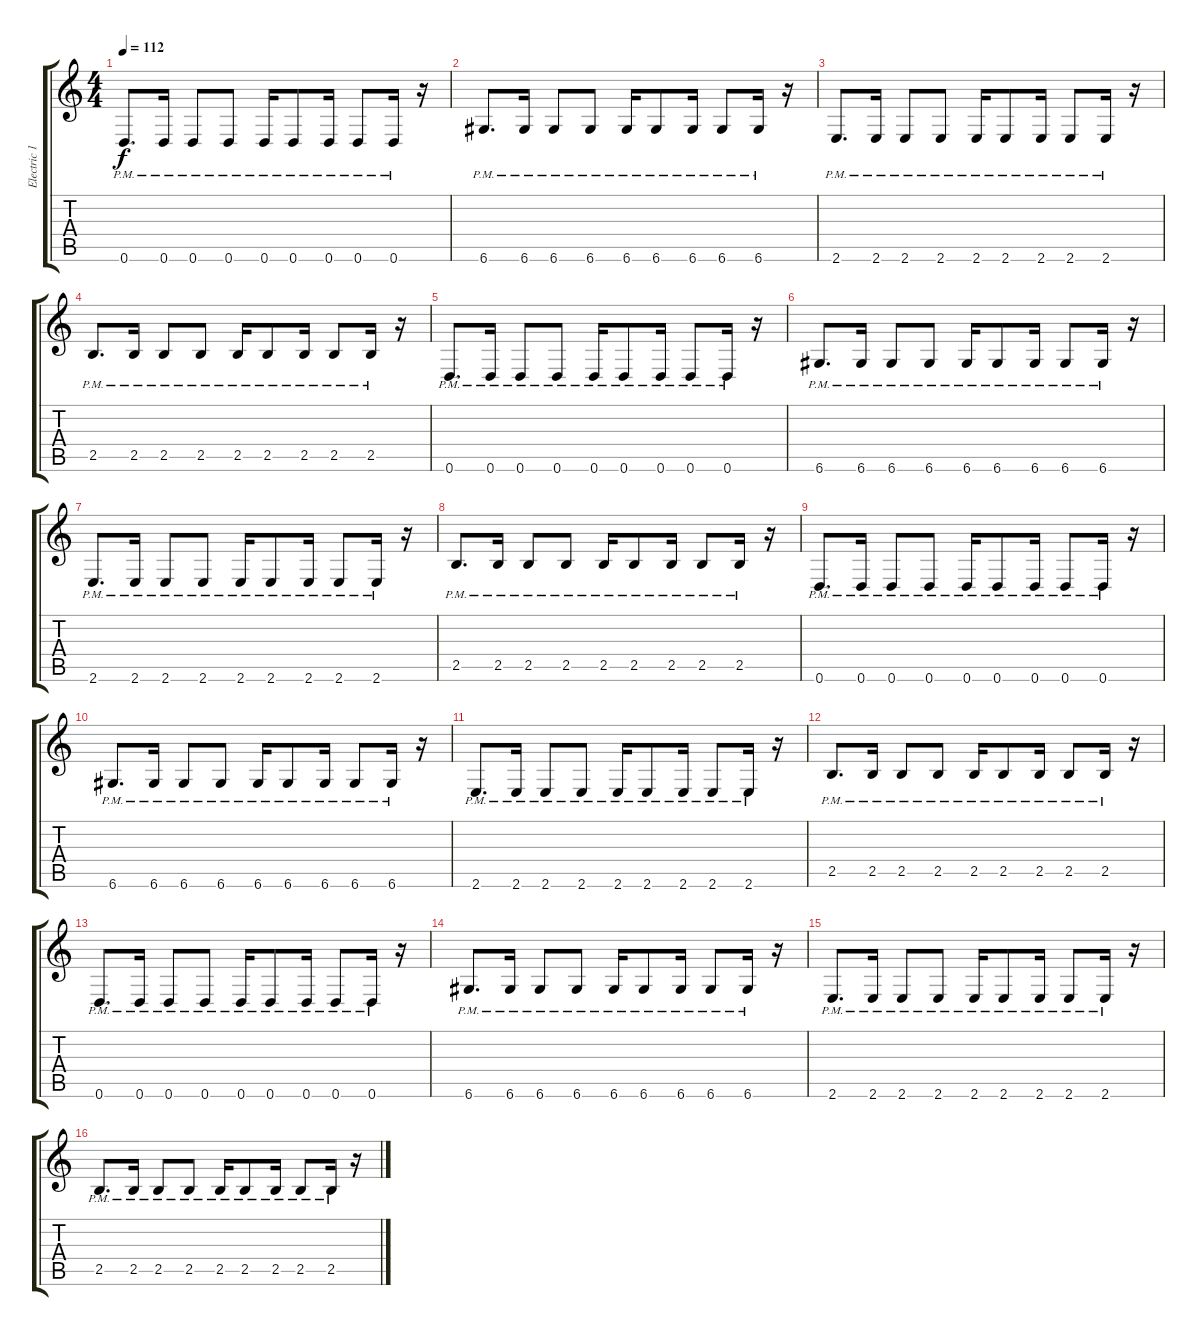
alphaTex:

\track ("Electric 1" "Electric 1") {instrument distortionguitar}
\staff {score tabs}
\tuning (E4 B3 G3 D3 A2 D2) {hide}
\ts (4 4)
\tempo 112
\clef g2
\ks c
0.6{pm}.8{d dy f} 0.6{pm}.16 0.6{pm}.8 0.6{pm}.8 0.6{pm}.16 0.6{pm}.8 0.6{pm}.16 0.6{pm}.8 0.6{pm}.16 r.16 |
6.6{pm}.8{d} 6.6{pm}.16 6.6{pm}.8 6.6{pm}.8 6.6{pm}.16 6.6{pm}.8 6.6{pm}.16 6.6{pm}.8 6.6{pm}.16 r.16 |
2.6{pm}.8{d} 2.6{pm}.16 2.6{pm}.8 2.6{pm}.8 2.6{pm}.16 2.6{pm}.8 2.6{pm}.16 2.6{pm}.8 2.6{pm}.16 r.16 |
2.5{pm}.8{d} 2.5{pm}.16 2.5{pm}.8 2.5{pm}.8 2.5{pm}.16 2.5{pm}.8 2.5{pm}.16 2.5{pm}.8 2.5{pm}.16 r.16 |
0.6{pm}.8{d} 0.6{pm}.16 0.6{pm}.8 0.6{pm}.8 0.6{pm}.16 0.6{pm}.8 0.6{pm}.16 0.6{pm}.8 0.6{pm}.16 r.16 |
6.6{pm}.8{d} 6.6{pm}.16 6.6{pm}.8 6.6{pm}.8 6.6{pm}.16 6.6{pm}.8 6.6{pm}.16 6.6{pm}.8 6.6{pm}.16 r.16 |
2.6{pm}.8{d} 2.6{pm}.16 2.6{pm}.8 2.6{pm}.8 2.6{pm}.16 2.6{pm}.8 2.6{pm}.16 2.6{pm}.8 2.6{pm}.16 r.16 |
2.5{pm}.8{d} 2.5{pm}.16 2.5{pm}.8 2.5{pm}.8 2.5{pm}.16 2.5{pm}.8 2.5{pm}.16 2.5{pm}.8 2.5{pm}.16 r.16 |
0.6{pm}.8{d} 0.6{pm}.16 0.6{pm}.8 0.6{pm}.8 0.6{pm}.16 0.6{pm}.8 0.6{pm}.16 0.6{pm}.8 0.6{pm}.16 r.16 |
6.6{pm}.8{d} 6.6{pm}.16 6.6{pm}.8 6.6{pm}.8 6.6{pm}.16 6.6{pm}.8 6.6{pm}.16 6.6{pm}.8 6.6{pm}.16 r.16 |
2.6{pm}.8{d} 2.6{pm}.16 2.6{pm}.8 2.6{pm}.8 2.6{pm}.16 2.6{pm}.8 2.6{pm}.16 2.6{pm}.8 2.6{pm}.16 r.16 |
2.5{pm}.8{d} 2.5{pm}.16 2.5{pm}.8 2.5{pm}.8 2.5{pm}.16 2.5{pm}.8 2.5{pm}.16 2.5{pm}.8 2.5{pm}.16 r.16 |
0.6{pm}.8{d} 0.6{pm}.16 0.6{pm}.8 0.6{pm}.8 0.6{pm}.16 0.6{pm}.8 0.6{pm}.16 0.6{pm}.8 0.6{pm}.16 r.16 |
6.6{pm}.8{d} 6.6{pm}.16 6.6{pm}.8 6.6{pm}.8 6.6{pm}.16 6.6{pm}.8 6.6{pm}.16 6.6{pm}.8 6.6{pm}.16 r.16 |
2.6{pm}.8{d} 2.6{pm}.16 2.6{pm}.8 2.6{pm}.8 2.6{pm}.16 2.6{pm}.8 2.6{pm}.16 2.6{pm}.8 2.6{pm}.16 r.16 |
2.5{pm}.8{d} 2.5{pm}.16 2.5{pm}.8 2.5{pm}.8 2.5{pm}.16 2.5{pm}.8 2.5{pm}.16 2.5{pm}.8 2.5{pm}.16 r.16
